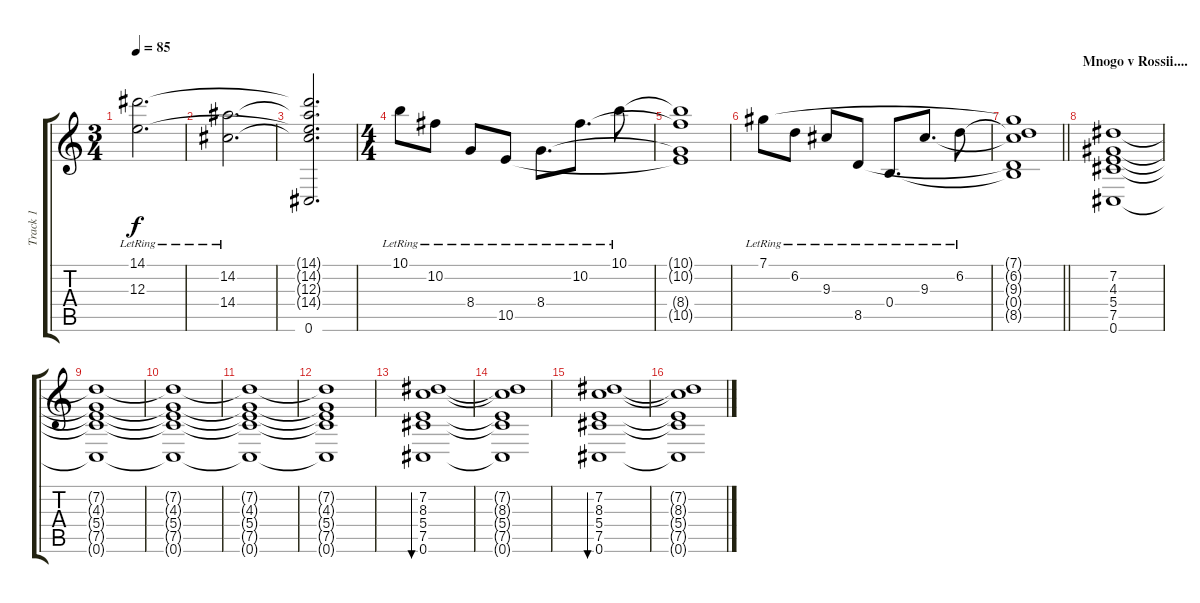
\track ("Track 1" "Track 1") {instrument electricguitarjazz}
\staff {score tabs}
\tuning (Db4 Ab3 E3 B2 Gb2 Db2) {hide}
\ts (3 4)
\tempo 85
\clef g2
\ks c
(14.1{lr} 12.3{lr}).2{d dy f} |
(14.2{lr} 14.4{lr}).2{d} |
(14.1{t} 14.2{t} 12.3{t} 14.4{t} 0.6{t}).2{d} |
\ts (4 4)
10.1{lr}.8 10.2{lr}.8 8.4{lr}.8 10.5{lr}.8 8.4{lr}.8{d} 10.2{lr}.8{d} 10.1{lr}.8 |
(10.1{t} 10.2{t} 8.4{t} 10.5{t}).1 |
7.1{lr}.8 6.2{lr}.8 9.3{lr}.8 8.5{lr}.8 0.4{lr}.8{d} 9.3{lr}.8{d} 6.2{lr}.8 |
\barLineRight lightlight
(7.1{t} 6.2{t} 9.3{t} 0.4{t} 8.5{t}).1 |
\section ("" "Mnogo v Rossii....")
(7.2 4.3 5.4 7.5 0.6).1 |
(7.2{t} 4.3{t} 5.4{t} 7.5{t} 0.6{t}).1 |
(7.2{t} 4.3{t} 5.4{t} 7.5{t} 0.6{t}).1 |
(7.2{t} 4.3{t} 5.4{t} 7.5{t} 0.6{t}).1 |
(7.2{t} 4.3{t} 5.4{t} 7.5{t} 0.6{t}).1 |
(7.2 8.3 5.4 7.5 0.6).1{bu 240} |
(7.2{t} 8.3{t} 5.4{t} 7.5{t} 0.6{t}).1 |
(7.2 8.3 5.4 7.5 0.6).1{bu 240} |
(7.2{t} 8.3{t} 5.4{t} 7.5{t} 0.6{t}).1
